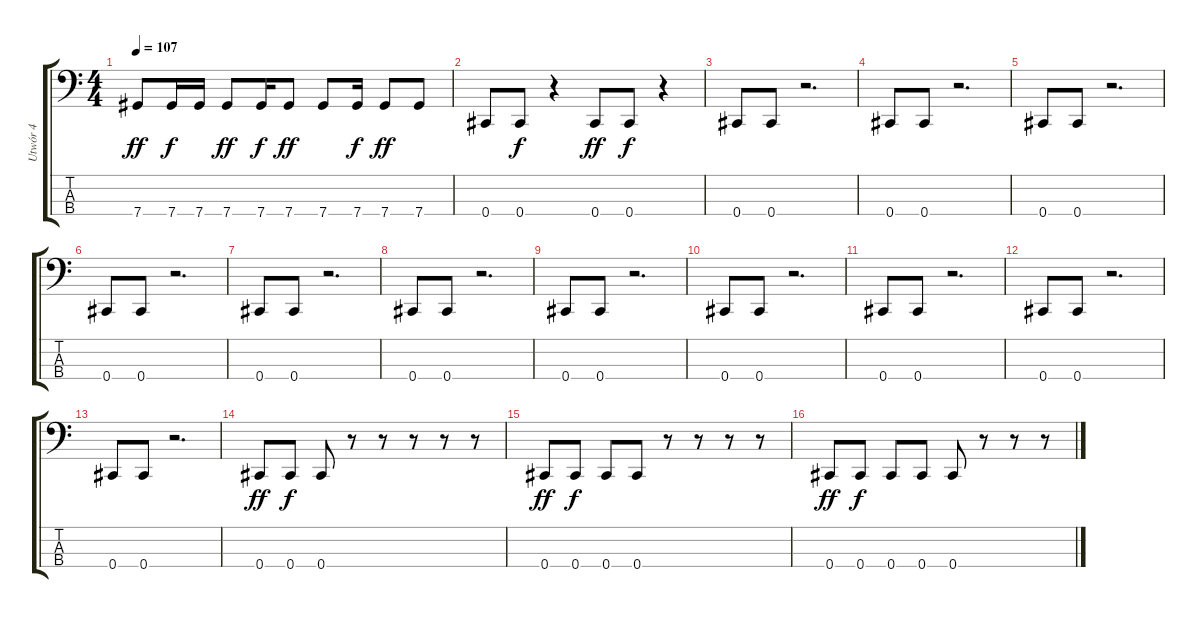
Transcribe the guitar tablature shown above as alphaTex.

\track ("Utwór 4" "Utwór 4") {instrument electricbasspick}
\staff {score tabs}
\tuning (Gb2 Db2 Ab1 Db1) {hide}
\ts (4 4)
\tempo 107
\clef f4
\ks c
7.4.8{dy ff} 7.4.16{dy f} 7.4.16 7.4.8{dy ff} 7.4.16{dy f} 7.4.8{dy ff} 7.4.8 7.4.16{dy f} 7.4.8{dy ff} 7.4.8 |
0.4.8 0.4.8{dy f} r.4 0.4.8{dy ff} 0.4.8{dy f} r.4 |
0.4.8 0.4.8 r.2{d} |
0.4.8 0.4.8 r.2{d} |
0.4.8 0.4.8 r.2{d} |
0.4.8 0.4.8 r.2{d} |
0.4.8 0.4.8 r.2{d} |
0.4.8 0.4.8 r.2{d} |
0.4.8 0.4.8 r.2{d} |
0.4.8 0.4.8 r.2{d} |
0.4.8 0.4.8 r.2{d} |
0.4.8 0.4.8 r.2{d} |
0.4.8 0.4.8 r.2{d} |
0.4.8{dy ff} 0.4.8{dy f} 0.4.8 r.8 r.8 r.8 r.8 r.8 |
0.4.8{dy ff} 0.4.8{dy f} 0.4.8 0.4.8 r.8 r.8 r.8 r.8 |
0.4.8{dy ff} 0.4.8{dy f} 0.4.8 0.4.8 0.4.8 r.8 r.8 r.8
